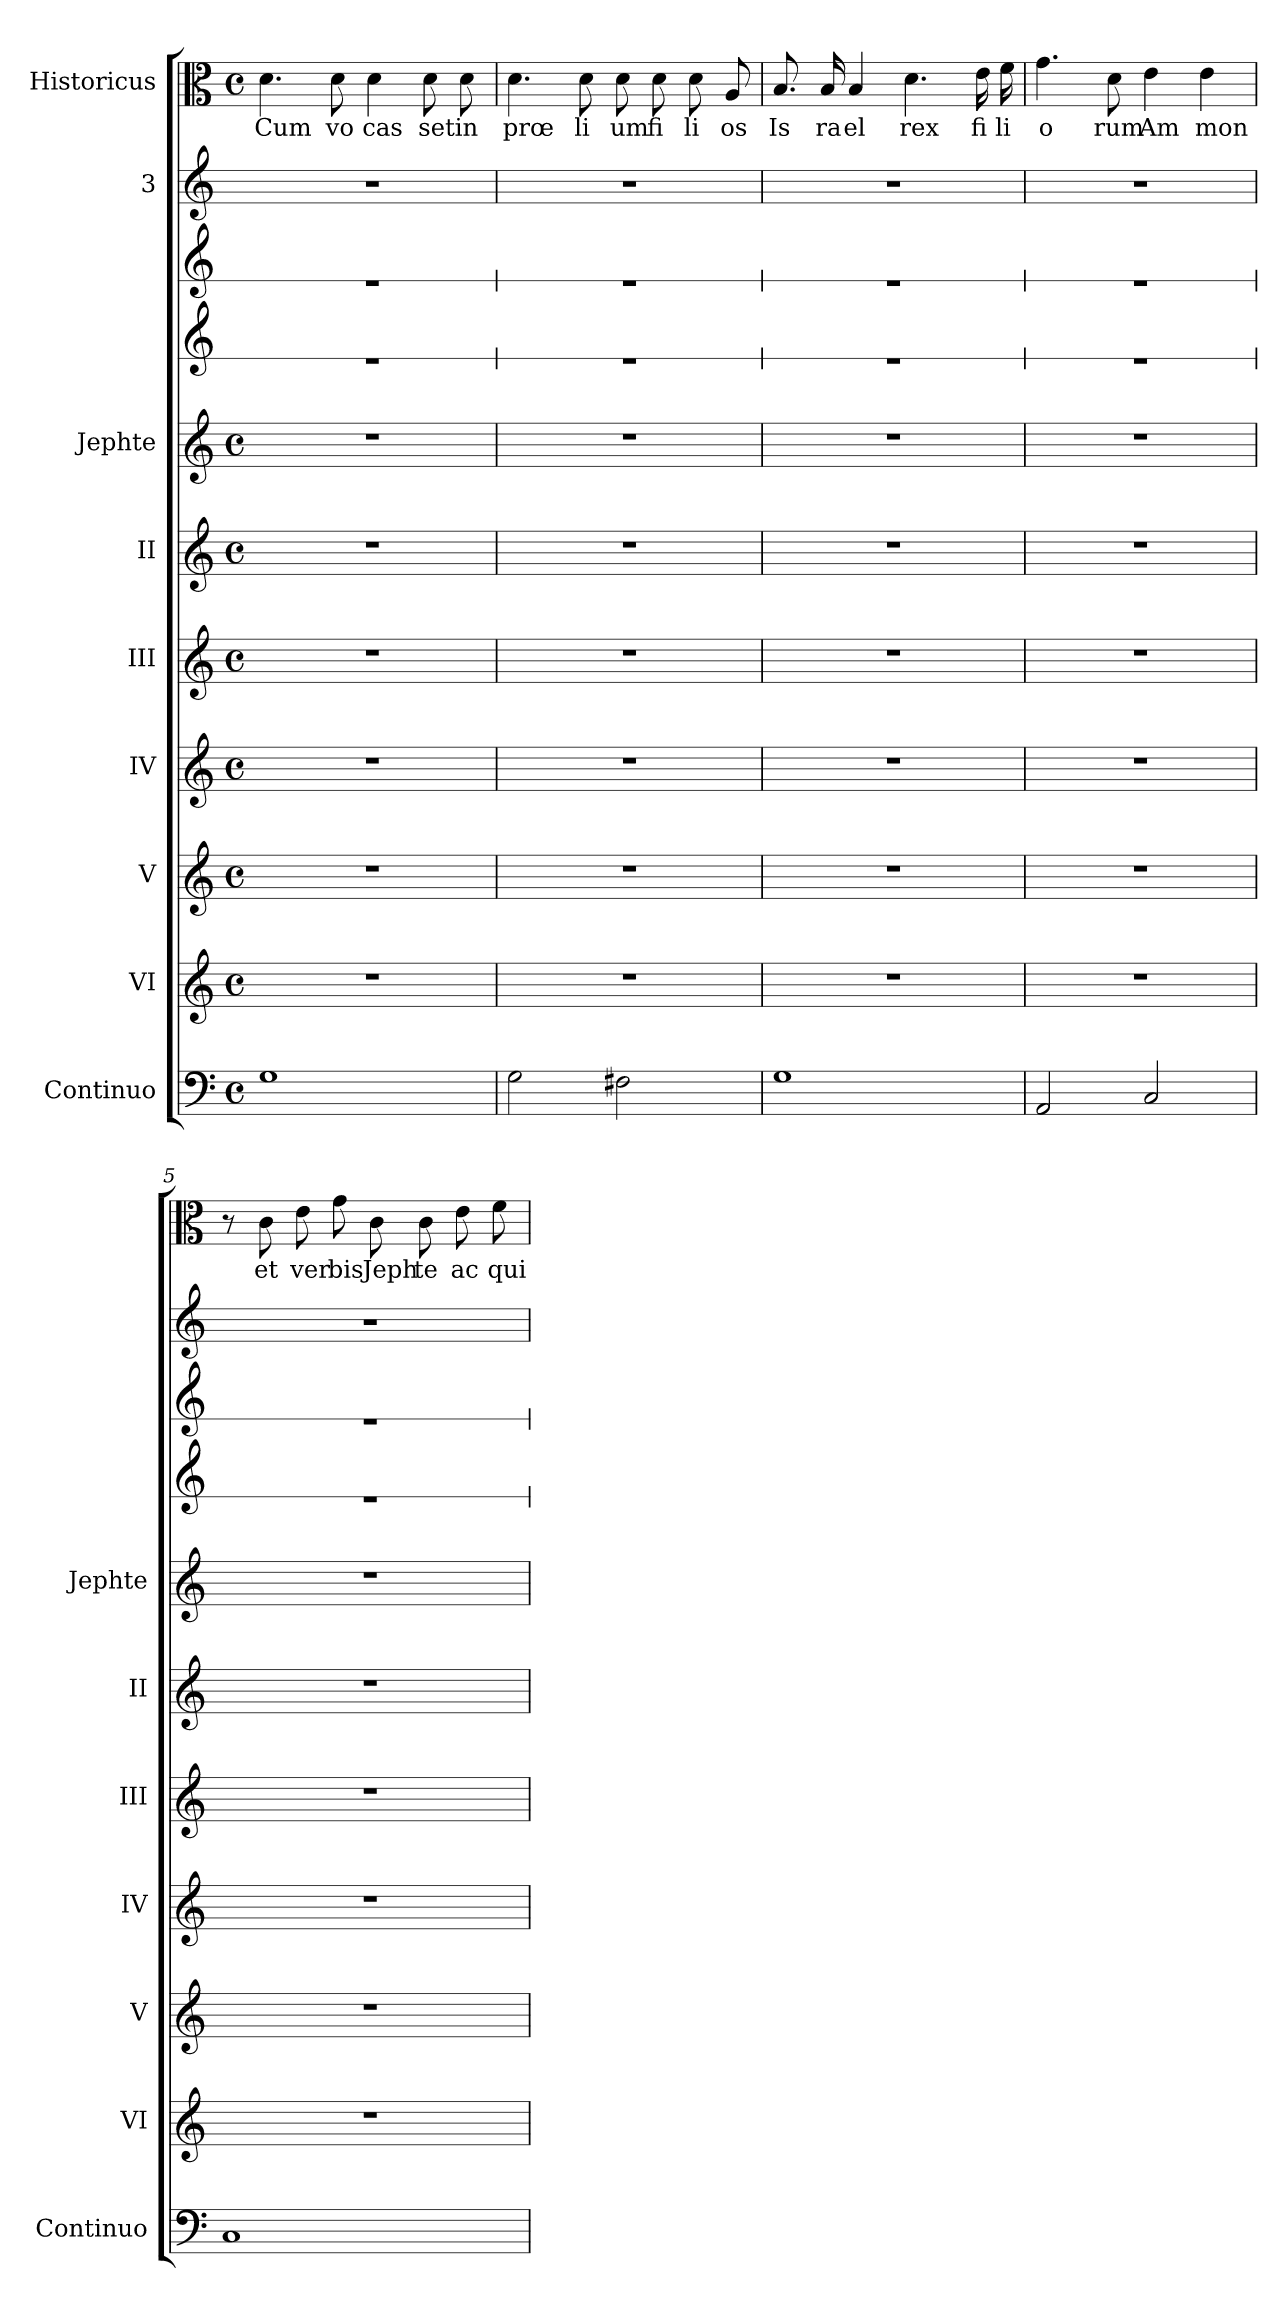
**kern	**kern	**kern	**kern	**kern	**kern	**kern	**kern	**kern	**kern	**kern	**text
*part11	*part10	*part9	*part8	*part7	*part6	*part5	*part4	*part3	*part2	*part1	*part1
*staff11	*staff10	*staff9	*staff8	*staff7	*staff6	*staff5	*staff4	*staff3	*staff2	*staff1	*staff1
*I"Continuo	*I"VI	*I"V	*I"IV	*I"III	*I"II	*I"Jephte	*	*	*I"3	*I"Historicus	*
*I'Continuo	*I'VI	*I'V	*I'IV	*I'III	*I'II	*I'Jephte	*	*	*	*	*
*	*	*	*	*	*	*	*stria1	*stria1	*stria4	*	*
*clefF4	*clefG2	*clefG2	*clefG2	*clefG2	*clefG2	*clefG2	*clefG2	*clefG2	*clefG2	*clefC3	*
*k[]	*k[]	*k[]	*k[]	*k[]	*k[]	*k[]	*k[]	*k[]	*k[]	*k[]	*
*C:	*C:	*C:	*C:	*C:	*C:	*C:	*C:	*C:	*C:	*C:	*
*M4/4	*M4/4	*M4/4	*M4/4	*M4/4	*M4/4	*M4/4	*	*	*	*M4/4	*
*met(c)	*met(c)	*met(c)	*met(c)	*met(c)	*met(c)	*met(c)	*	*	*	*met(c)	*
=1	=1	=1	=1	=1	=1	=1	=1	=1	=1	=1	=1
!	!	!	!	!	!	!	!	!	!	!	!LO:LY:b
1G	1r	1r	1r	1r	1r	1r	1r	1r	1r	4.d\	Cum
!	!	!	!	!	!	!	!	!	!	!	!LO:LY:b
.	.	.	.	.	.	.	.	.	.	8d\	vo
!	!	!	!	!	!	!	!	!	!	!	!LO:LY:b
.	.	.	.	.	.	.	.	.	.	4d\	cas
!	!	!	!	!	!	!	!	!	!	!	!LO:LY:b
.	.	.	.	.	.	.	.	.	.	8d\	set
!	!	!	!	!	!	!	!	!	!	!	!LO:LY:b
.	.	.	.	.	.	.	.	.	.	8d\	in
=2	=2	=2	=2	=2	=2	=2	=2	=2	=2	=2	=2
!	!	!	!	!	!	!	!	!	!	!	!LO:LY:b
2G\	1r	1r	1r	1r	1r	1r	1r	1r	1r	4.d\	prœ
!	!	!	!	!	!	!	!	!	!	!	!LO:LY:b
.	.	.	.	.	.	.	.	.	.	8d\	li
!	!	!	!	!	!	!	!	!	!	!	!LO:LY:b
2F#X\	.	.	.	.	.	.	.	.	.	8d\	um
!	!	!	!	!	!	!	!	!	!	!	!LO:LY:b
.	.	.	.	.	.	.	.	.	.	8d\	fi
!	!	!	!	!	!	!	!	!	!	!	!LO:LY:b
.	.	.	.	.	.	.	.	.	.	8d\	li
!	!	!	!	!	!	!	!	!	!	!	!LO:LY:b
.	.	.	.	.	.	.	.	.	.	8A/	os
=3	=3	=3	=3	=3	=3	=3	=3	=3	=3	=3	=3
!	!	!	!	!	!	!	!	!	!	!	!LO:LY:b
1G	1r	1r	1r	1r	1r	1r	1r	1r	1r	8.B/	Is
!	!	!	!	!	!	!	!	!	!	!	!LO:LY:b
.	.	.	.	.	.	.	.	.	.	16B/	ra
!	!	!	!	!	!	!	!	!	!	!	!LO:LY:b
.	.	.	.	.	.	.	.	.	.	4B/	el
!	!	!	!	!	!	!	!	!	!	!	!LO:LY:b
.	.	.	.	.	.	.	.	.	.	4.d\	rex
!	!	!	!	!	!	!	!	!	!	!	!LO:LY:b
.	.	.	.	.	.	.	.	.	.	16e\	fi
!	!	!	!	!	!	!	!	!	!	!	!LO:LY:b
.	.	.	.	.	.	.	.	.	.	16f\	li
=4	=4	=4	=4	=4	=4	=4	=4	=4	=4	=4	=4
!	!	!	!	!	!	!	!	!	!	!	!LO:LY:b
2AA/	1r	1r	1r	1r	1r	1r	1r	1r	1r	4.g\	o
!	!	!	!	!	!	!	!	!	!	!	!LO:LY:b
.	.	.	.	.	.	.	.	.	.	8d\	rum
!	!	!	!	!	!	!	!	!	!	!	!LO:LY:b
2C/	.	.	.	.	.	.	.	.	.	4e\	Am
!	!	!	!	!	!	!	!	!	!	!	!LO:LY:b
.	.	.	.	.	.	.	.	.	.	4e\	mon
!!LO:LB:g=z
=5	=5	=5	=5	=5	=5	=5	=5	=5	=5	=5	=5
1C	1r	1r	1r	1r	1r	1r	1r	1r	1r	8r	.
!	!	!	!	!	!	!	!	!	!	!	!LO:LY:b
.	.	.	.	.	.	.	.	.	.	8c\	et
!	!	!	!	!	!	!	!	!	!	!	!LO:LY:b
.	.	.	.	.	.	.	.	.	.	8e\	ver
!	!	!	!	!	!	!	!	!	!	!	!LO:LY:b
.	.	.	.	.	.	.	.	.	.	8g\	bis
!	!	!	!	!	!	!	!	!	!	!	!LO:LY:b
.	.	.	.	.	.	.	.	.	.	8c\	Jeph
!	!	!	!	!	!	!	!	!	!	!	!LO:LY:b
.	.	.	.	.	.	.	.	.	.	8c\	te
!	!	!	!	!	!	!	!	!	!	!	!LO:LY:b
.	.	.	.	.	.	.	.	.	.	8e\	ac
!	!	!	!	!	!	!	!	!	!	!	!LO:LY:b
.	.	.	.	.	.	.	.	.	.	8f\	qui
=	=	=	=	=	=	=	=	=	=	=	=
*-	*-	*-	*-	*-	*-	*-	*-	*-	*-	*-	*-
